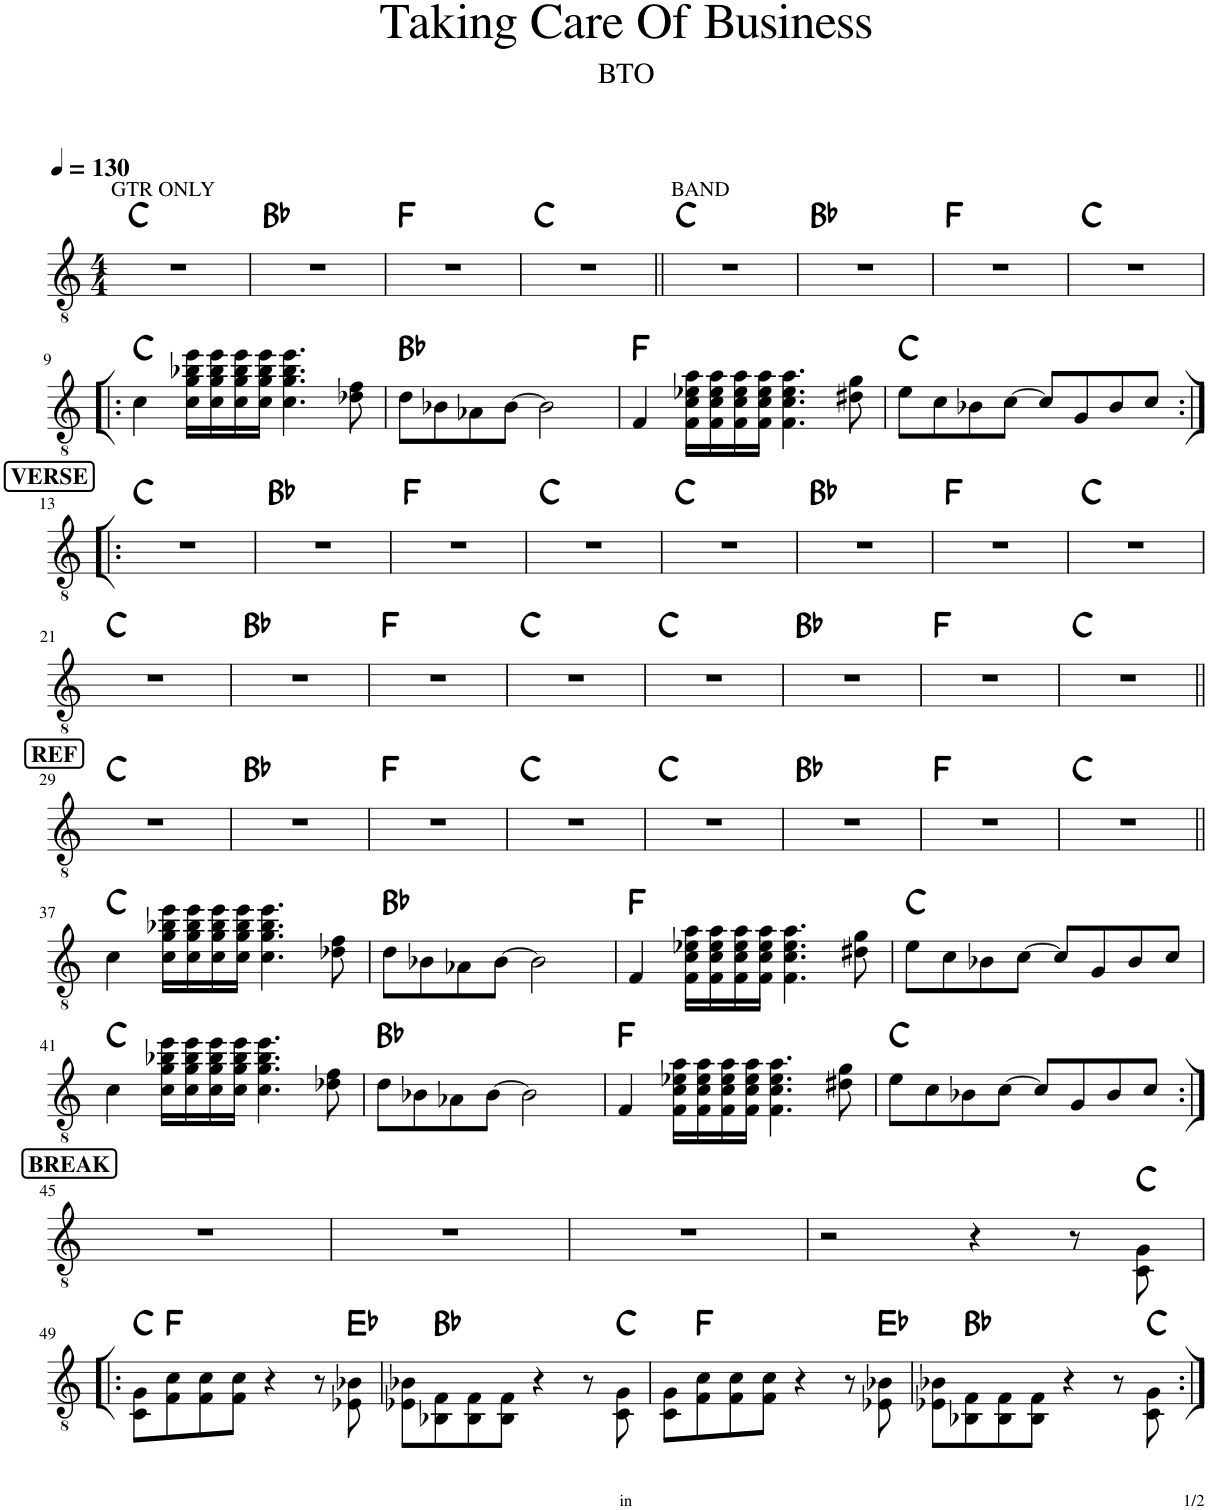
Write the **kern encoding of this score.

**kern	**harte
*part1	*part1
*staff1	*
*I"Classical Guitar	*
*I'Guit.	*
*clefGv2	*
*k[]	*
*M4/4	*
*MM130	*
=1	=1
!LO:TX:a:t=GTR ONLY	!
1r	C:maj
=2	=2
1r	Bb:maj
=3	=3
1r	F:maj
=4	=4
1r	C:maj
=5||	=5||
!LO:TX:a:t=BAND	!
1r	C:maj
=6	=6
1r	Bb:maj
=7	=7
1r	F:maj
=8	=8
1r	C:maj
!!LO:LB:g=z
=9!|:	=9!|:
4c\	C:maj
16c\ 16g\ 16b-X\ 16ee\LL	.
16c\ 16g\ 16b-\ 16ee\	.
16c\ 16g\ 16b-\ 16ee\	.
16c\ 16g\ 16b-\ 16ee\JJ	.
4.c\ 4.g\ 4.b-\ 4.ee\	.
8d-X\ 8f\	.
=10	=10
8d\L	Bb:maj
8B-X\	.
8A-X\	.
[8B-\J	.
2B-\]	.
=11	=11
4F/	F:maj
16F\ 16c\ 16e-X\ 16a\LL	.
16F\ 16c\ 16e-\ 16a\	.
16F\ 16c\ 16e-\ 16a\	.
16F\ 16c\ 16e-\ 16a\JJ	.
4.F\ 4.c\ 4.e-\ 4.a\	.
8d#X\ 8g\	.
=12	=12
8e\L	C:maj
8c\	.
8B-X\	.
[8c\J	.
8c/L]	.
8G/	.
8B-/	.
8c/J	.
!!LO:LB:g=z
!!LO:REH:place=s1:a:B:cj:fs=11:t=VERSE
=13:|!|:	=13:|!|:
1r	C:maj
=14	=14
1r	Bb:maj
=15	=15
1r	F:maj
=16	=16
1r	C:maj
=17	=17
1r	C:maj
=18	=18
1r	Bb:maj
=19	=19
1r	F:maj
=20	=20
1r	C:maj
!!LO:LB:g=z
=21	=21
1r	C:maj
=22	=22
1r	Bb:maj
=23	=23
1r	F:maj
=24	=24
1r	C:maj
=25	=25
1r	C:maj
=26	=26
1r	Bb:maj
=27	=27
1r	F:maj
=28	=28
1r	C:maj
!!LO:LB:g=z
!!LO:REH:place=s1:a:B:cj:fs=11:t=REF
=29||	=29||
1r	C:maj
=30	=30
1r	Bb:maj
=31	=31
1r	F:maj
=32	=32
1r	C:maj
=33	=33
1r	C:maj
=34	=34
1r	Bb:maj
=35	=35
1r	F:maj
=36	=36
1r	C:maj
!!LO:LB:g=z
=37||	=37||
4c\	C:maj
16c\ 16g\ 16b-X\ 16ee\LL	.
16c\ 16g\ 16b-\ 16ee\	.
16c\ 16g\ 16b-\ 16ee\	.
16c\ 16g\ 16b-\ 16ee\JJ	.
4.c\ 4.g\ 4.b-\ 4.ee\	.
8d-X\ 8f\	.
=38	=38
8d\L	Bb:maj
8B-X\	.
8A-X\	.
[8B-\J	.
2B-\]	.
=39	=39
4F/	F:maj
16F\ 16c\ 16e-X\ 16a\LL	.
16F\ 16c\ 16e-\ 16a\	.
16F\ 16c\ 16e-\ 16a\	.
16F\ 16c\ 16e-\ 16a\JJ	.
4.F\ 4.c\ 4.e-\ 4.a\	.
8d#X\ 8g\	.
=40	=40
8e\L	C:maj
8c\	.
8B-X\	.
[8c\J	.
8c/L]	.
8G/	.
8B-/	.
8c/J	.
!!LO:LB:g=z
=41	=41
4c\	C:maj
16c\ 16g\ 16b-X\ 16ee\LL	.
16c\ 16g\ 16b-\ 16ee\	.
16c\ 16g\ 16b-\ 16ee\	.
16c\ 16g\ 16b-\ 16ee\JJ	.
4.c\ 4.g\ 4.b-\ 4.ee\	.
8d-X\ 8f\	.
=42	=42
8d\L	Bb:maj
8B-X\	.
8A-X\	.
[8B-\J	.
2B-\]	.
=43	=43
4F/	F:maj
16F\ 16c\ 16e-X\ 16a\LL	.
16F\ 16c\ 16e-\ 16a\	.
16F\ 16c\ 16e-\ 16a\	.
16F\ 16c\ 16e-\ 16a\JJ	.
4.F\ 4.c\ 4.e-\ 4.a\	.
8d#X\ 8g\	.
=44	=44
8e\L	C:maj
8c\	.
8B-X\	.
[8c\J	.
8c/L]	.
8G/	.
8B-/	.
8c/J	.
!!LO:LB:g=z
!!LO:REH:place=s1:a:B:cj:fs=11:t=BREAK
=45:|!	=45:|!
1r	.
=46	=46
1r	.
=47	=47
1r	.
=48	=48
2r	.
4r	.
8r	.
8C\ 8G\	C:maj
!!LO:LB:g=z
=49!|:	=49!|:
8C\ 8G\L	C:maj
8F\ 8c\	F:maj
8F\ 8c\	.
8F\ 8c\J	.
4r	.
8r	.
8E-X\ 8B-X\	Eb:maj
=50	=50
8E-X\ 8B-X\L	.
8BB-X\ 8F\	Bb:maj
8BB-\ 8F\	.
8BB-\ 8F\J	.
4r	.
8r	.
8C\ 8G\	C:maj
=51	=51
8C\ 8G\L	.
8F\ 8c\	F:maj
8F\ 8c\	.
8F\ 8c\J	.
4r	.
8r	.
8E-X\ 8B-X\	Eb:maj
=52	=52
8E-X\ 8B-X\L	.
8BB-X\ 8F\	Bb:maj
8BB-\ 8F\	.
8BB-\ 8F\J	.
4r	.
8r	.
8C\ 8G\	C:maj
=:|!	=:|!
*-	*-
